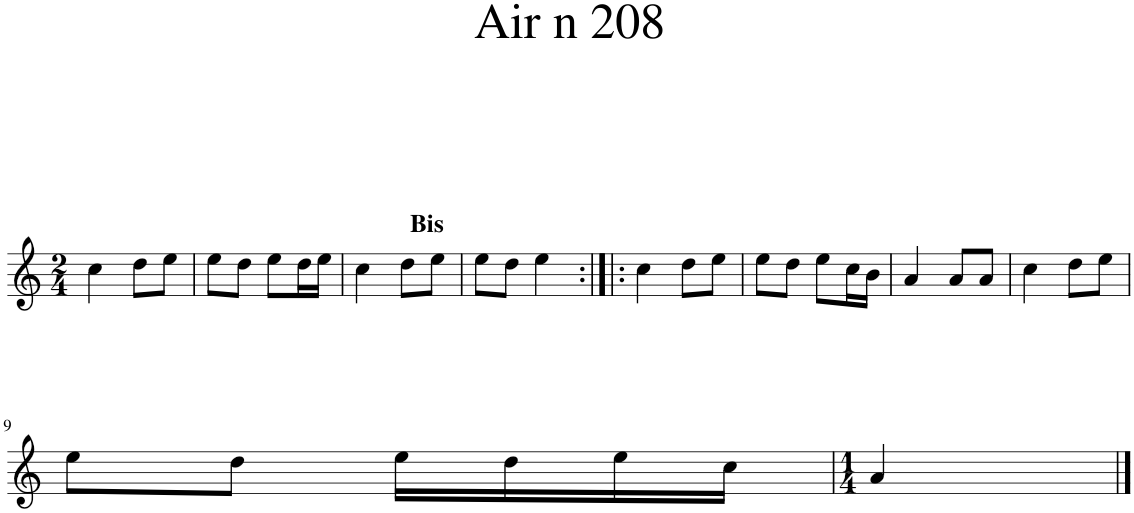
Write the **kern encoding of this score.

**kern
*part1
*staff1
*I"Piano
*I'Pno.
*clefG2
*k[]
*M2/4
=1
4cc\
8dd\L
8ee\J
=2
8ee\L
8dd\J
8ee\L
16dd\L
16ee\JJ
=3
!LO:TX:a:B:t=Bis
4cc\
8dd\L
8ee\J
=4
8ee\L
8dd\J
4ee\
=5:|!|:
4cc\
8dd\L
8ee\J
=6
8ee\L
8dd\J
8ee\L
16cc\L
16b\JJ
=7
4a/
8a/L
8a/J
=8
4cc\
8dd\L
8ee\J
!!LO:LB:g=z
=9
8ee\L
8dd\J
16ee\LL
16dd\
16ee\
16cc\JJ
=10
*M1/4
4a/
==
*-
